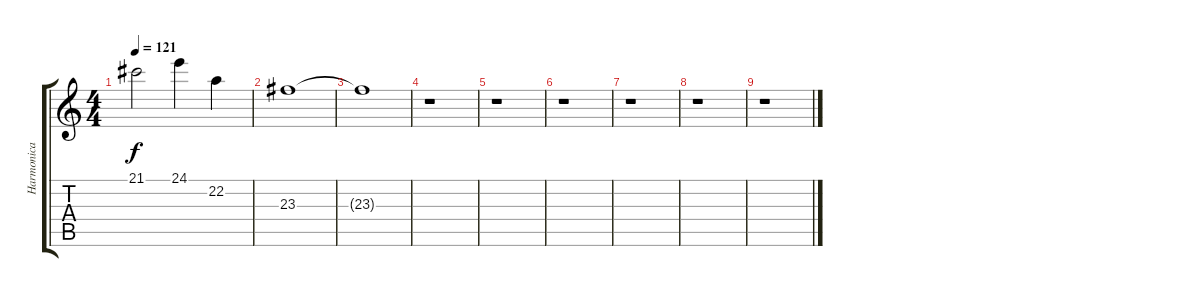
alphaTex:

\track ("Harmonica" "Harmonica") {instrument harmonica}
\staff {score tabs}
\tuning (E4 B3 G3 D3 A2 E2) {hide}
\ts (4 4)
\tempo 121
\clef g2
\ks c
21.1{t}.2{dy f} 24.1.4 22.2.4 |
23.3.1 |
23.3{t}.1 |
r.1 |
r.1 |
r.1 |
r.1 |
r.1 |
r.1
